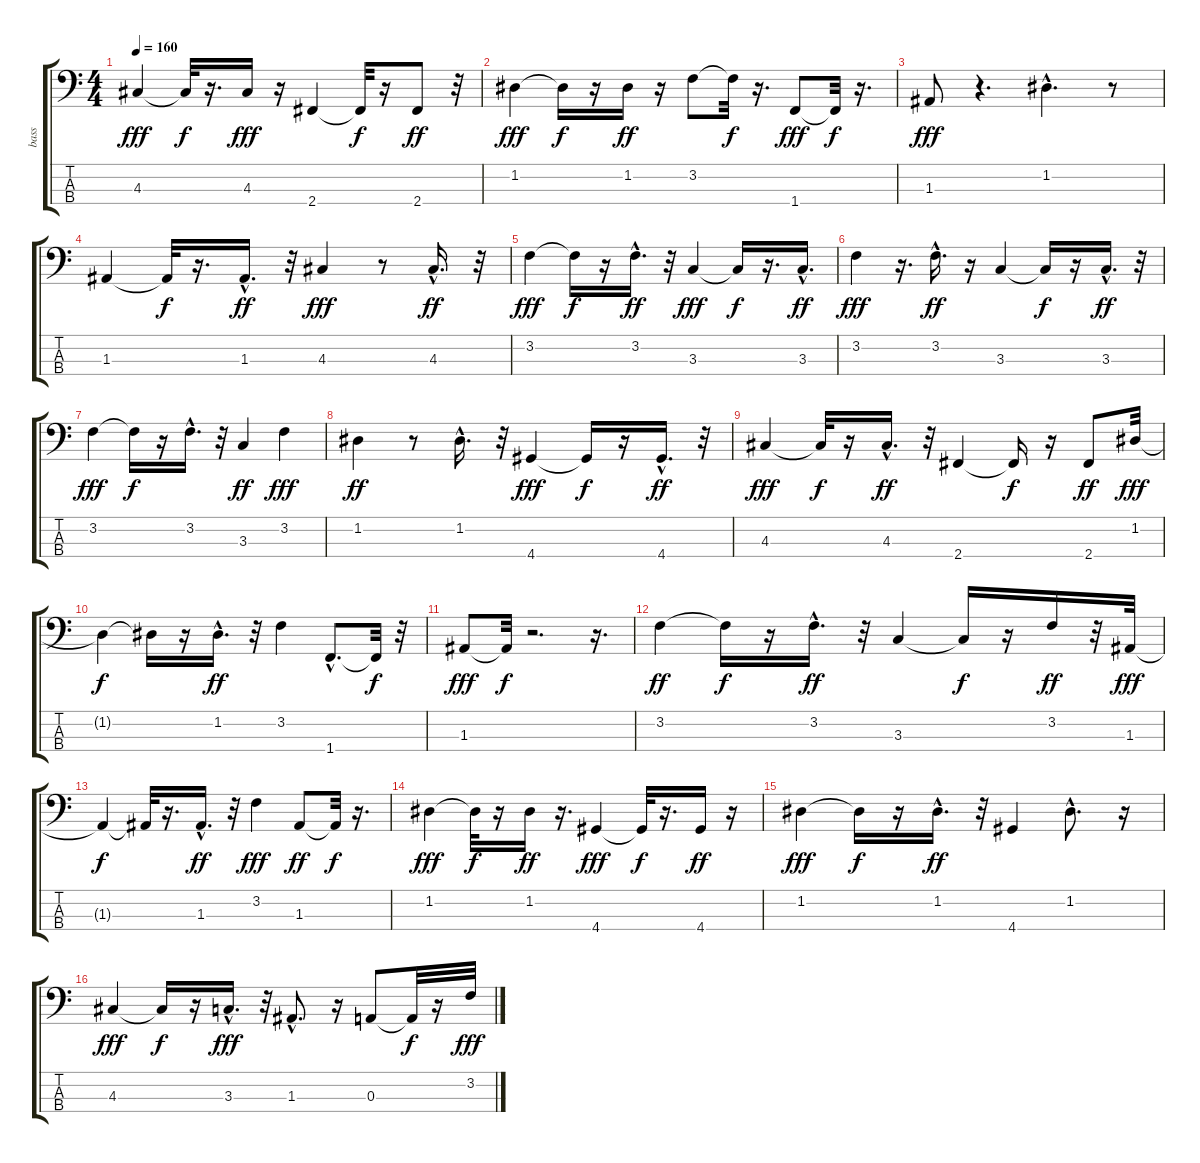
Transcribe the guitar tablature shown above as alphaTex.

\track ("bass" "bass") {instrument acousticguitarnylon}
\staff {score tabs}
\tuning (G2 D2 A1 E1) {hide}
\ts (4 4)
\tempo 160
\clef f4
\ks c
4.3.4{dy fff} 4.3{t}.32{dy f} r.16{d} 4.3.16{dy fff} r.16 2.4.4 2.4{t}.32{dy f} r.16 2.4.8{dy ff} r.32 |
1.2.4{dy fff} 1.2{t}.16{dy f} r.16 1.2.16{dy ff} r.16 3.2.8 3.2{t}.32{dy f} r.16{d} 1.4.8{dy fff} 1.4{t}.32{dy f} r.16{d} |
1.3.8{dy fff} r.4{d} 1.2{hac}.4{d} r.8 |
1.3.4 1.3{t}.32{dy f} r.16{d} 1.3{hac}.16{d dy ff} r.32 4.3.4{dy fff} r.8 4.3{hac}.16{d dy ff} r.32 |
3.2.4{dy fff} 3.2{t}.16{dy f} r.16 3.2{hac}.16{d dy ff} r.32 3.3.4{dy fff} 3.3{t}.16{dy f} r.16{d} 3.3{hac}.16{d dy ff} |
3.2.4{dy fff} r.16{d} 3.2{hac}.16{d dy ff} r.16 3.3.4 3.3{t}.16{dy f} r.16 3.3{hac}.16{d dy ff} r.32 |
3.2.4{dy fff} 3.2{t}.16{dy f} r.16 3.2{hac}.16{d} r.32 3.3.4{dy ff} 3.2.4{dy fff} |
1.2.4{dy ff} r.8 1.2{hac}.16{d} r.32 4.4.4{dy fff} 4.4{t}.16{dy f} r.16 4.4{hac}.16{d dy ff} r.32 |
4.3.4{dy fff} 4.3{t}.32{dy f} r.16 4.3{hac}.16{d dy ff} r.32 2.4.4 2.4{t}.16{dy f} r.16 2.4.8{dy ff} 1.2.32{dy fff} |
1.2{t}.4{dy f} 1.2{t}.16 r.16 1.2{hac}.16{d dy ff} r.32 3.2.4 1.4{hac}.8{d} 1.4{t}.32{dy f} r.32 |
1.3.8{dy fff} 1.3{t}.32{dy f} r.2{d} r.16{d} |
3.2.4{dy ff} 3.2{t}.16{dy f} r.16 3.2{hac}.16{d dy ff} r.32 3.3.4 3.3{t}.16{dy f} r.16 3.2.16{dy ff} r.32 1.3.32{dy fff} |
1.3{t}.4{dy f} 1.3{t}.32 r.16{d} 1.3{hac}.16{d dy ff} r.32 3.2.4{dy fff} 1.3.8{dy ff} 1.3{t}.32{dy f} r.16{d} |
1.2.4{dy fff} 1.2{t}.32{dy f} r.16 1.2.16{dy ff} r.16{d} 4.4.4{dy fff} 4.4{t}.32{dy f} r.16{d} 4.4.16{dy ff} r.16 |
1.2.4{dy fff} 1.2{t}.16{dy f} r.16 1.2{hac}.16{d dy ff} r.32 4.4.4 1.2{hac}.8{d} r.16 |
4.3.4{dy fff} 4.3{t}.16{dy f} r.16 3.3{hac}.16{d dy fff} r.32 1.3{hac}.8{d} r.16 0.3.8 0.3{t}.32{dy f} r.16 3.2.32{dy fff}
